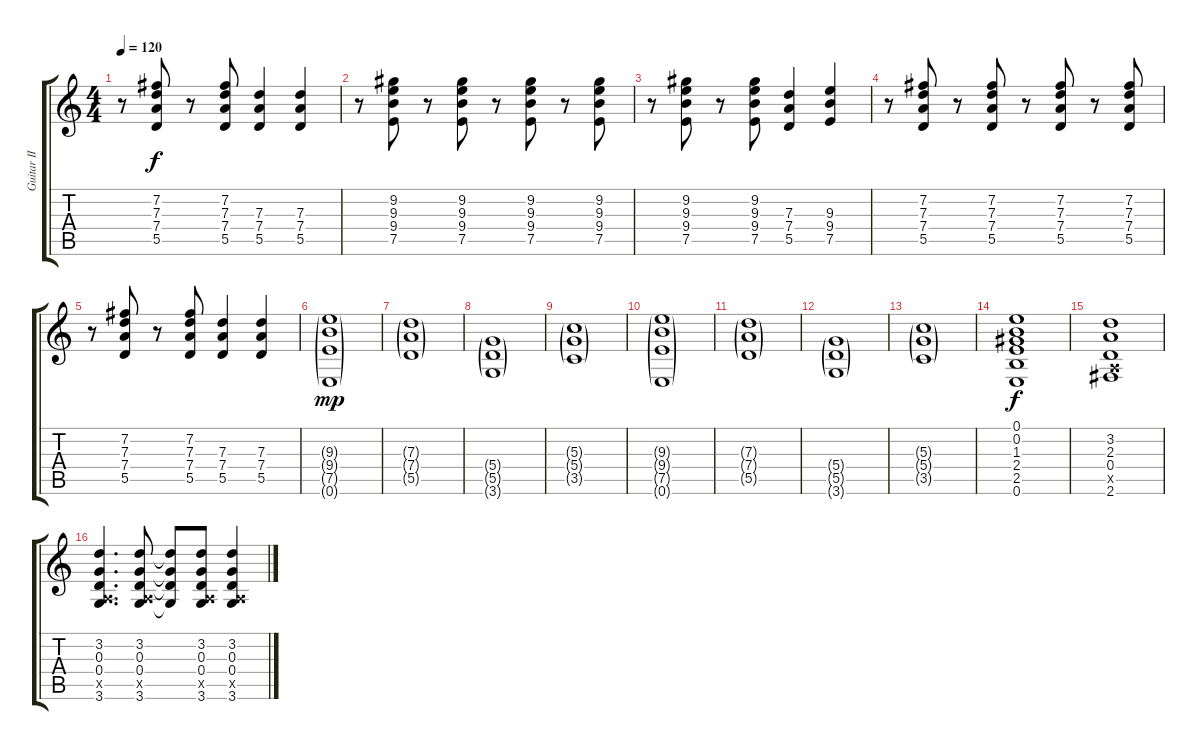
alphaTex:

\track ("Guitar II" "Guitar II") {instrument overdrivenguitar}
\staff {score tabs}
\tuning (E4 B3 G3 D3 A2 E2) {hide}
\ts (4 4)
\tempo 120
\clef g2
\ks c
r.8{dy f} (7.2 7.3 7.4 5.5).8 r.8 (7.2 7.3 7.4 5.5).8 (7.3 7.4 5.5).4 (7.3 7.4 5.5).4 |
r.8 (9.2 9.3 9.4 7.5).8 r.8 (9.2 9.3 9.4 7.5).8 r.8 (9.2 9.3 9.4 7.5).8 r.8 (9.2 9.3 9.4 7.5).8 |
r.8 (9.2 9.3 9.4 7.5).8 r.8 (9.2 9.3 9.4 7.5).8 (7.3 7.4 5.5).4 (9.3 9.4 7.5).4 |
r.8 (7.2 7.3 7.4 5.5).8 r.8 (7.2 7.3 7.4 5.5).8 r.8 (7.2 7.3 7.4 5.5).8 r.8 (7.2 7.3 7.4 5.5).8 |
r.8 (7.2 7.3 7.4 5.5).8 r.8 (7.2 7.3 7.4 5.5).8 (7.3 7.4 5.5).4 (7.3 7.4 5.5).4 |
(9.3{g} 9.4{g} 7.5{g} 0.6{g}).1{dy mp} |
(7.3{g} 7.4{g} 5.5{g}).1 |
(5.4{g} 5.5{g} 3.6{g}).1 |
(5.3{g} 5.4{g} 3.5{g}).1 |
(9.3{g} 9.4{g} 7.5{g} 0.6{g}).1 |
(7.3{g} 7.4{g} 5.5{g}).1 |
(5.4{g} 5.5{g} 3.6{g}).1 |
(5.3{g} 5.4{g} 3.5{g}).1 |
(0.1 0.2 1.3 2.4 2.5 0.6).1{dy f} |
(3.2 2.3 0.4 0.5{x} 2.6).1 |
(3.2 0.3 0.4 0.5{x} 3.6).4{d} (3.2 0.3 0.4 0.5{x} 3.6).8 (3.2{t} 0.3{t} 0.4{t} 3.6{t}).8 (3.2 0.3 0.4 0.5{x} 3.6).8 (3.2 0.3 0.4 0.5{x} 3.6).4
